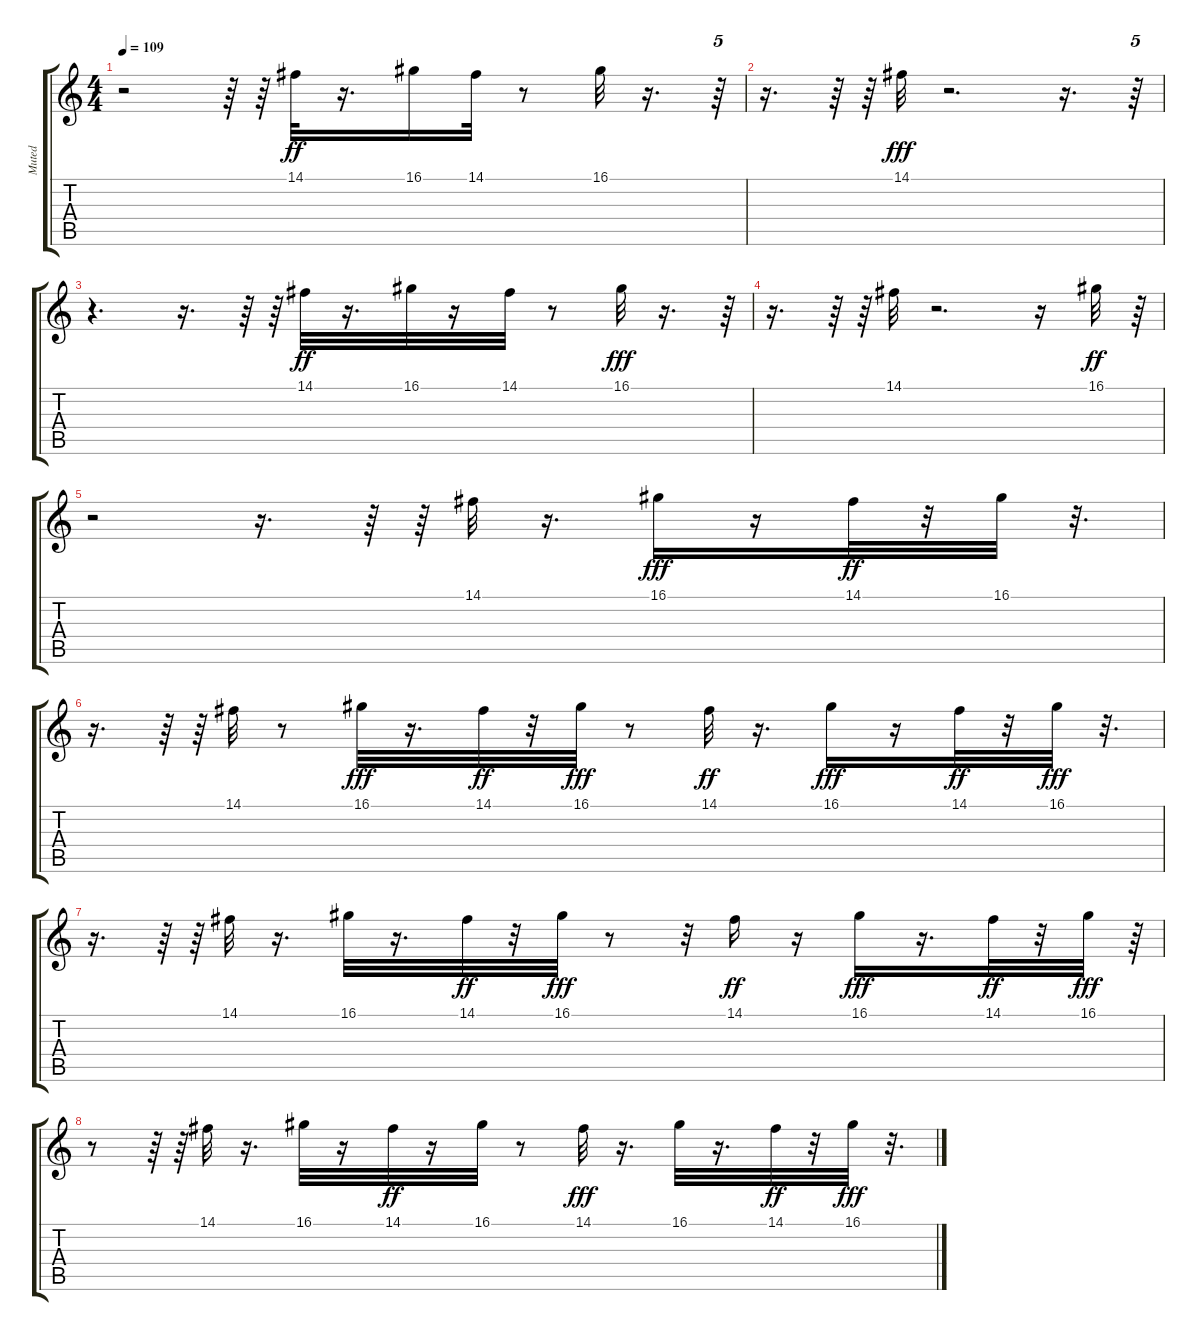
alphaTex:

\track ("Muted" "Muted") {instrument synthdrum}
\staff {score tabs}
\tuning (E4 B3 G3 D3 A2 E2) {hide}
\ts (4 4)
\tempo 109
\clef g2
\ks c
r.2{dy fff} r.64 r.64 14.1.32{dy ff} r.16{d} 16.1.16 14.1.32 r.8 16.1.32 r.16{d} r.64{tu (5 4)} |
r.16{d} r.64 r.64 14.1.32{dy fff} r.2{d} r.16{d} r.64{tu (5 4)} |
r.4{d} r.16{d} r.64 r.64 14.1.32{dy ff} r.16{d} 16.1.32 r.16 14.1.32 r.8 16.1.32{dy fff} r.16{d} r.64{tu (5 4)} |
r.16{d} r.64 r.64 14.1.32 r.2{d} r.16 16.1.32{dy ff} r.64{tu (5 4)} |
r.2 r.16{d} r.64 r.64 14.1.32 r.16{d} 16.1.16{dy fff} r.16 14.1.32{dy ff} r.32 16.1.32 r.32{d} |
r.16{d} r.64 r.64 14.1.32 r.8 16.1.32{dy fff} r.16{d} 14.1.32{dy ff} r.32 16.1.32{dy fff} r.8 14.1.32{dy ff} r.16{d} 16.1.16{dy fff} r.16 14.1.32{dy ff} r.32 16.1.32{dy fff} r.32{d} |
r.16{d} r.64 r.64 14.1.32 r.16{d} 16.1.32 r.16{d} 14.1.32{dy ff} r.32 16.1.32{dy fff} r.8 r.32 14.1.16{dy ff} r.16 16.1.16{dy fff} r.16{d} 14.1.32{dy ff} r.32 16.1.32{dy fff} r.64{tu (5 4)} |
r.8 r.64 r.64 14.1.32 r.16{d} 16.1.32 r.16 14.1.32{dy ff} r.16 16.1.32 r.8 14.1.32{dy fff} r.16{d} 16.1.32 r.16{d} 14.1.32{dy ff} r.32 16.1.32{dy fff} r.32{d}
